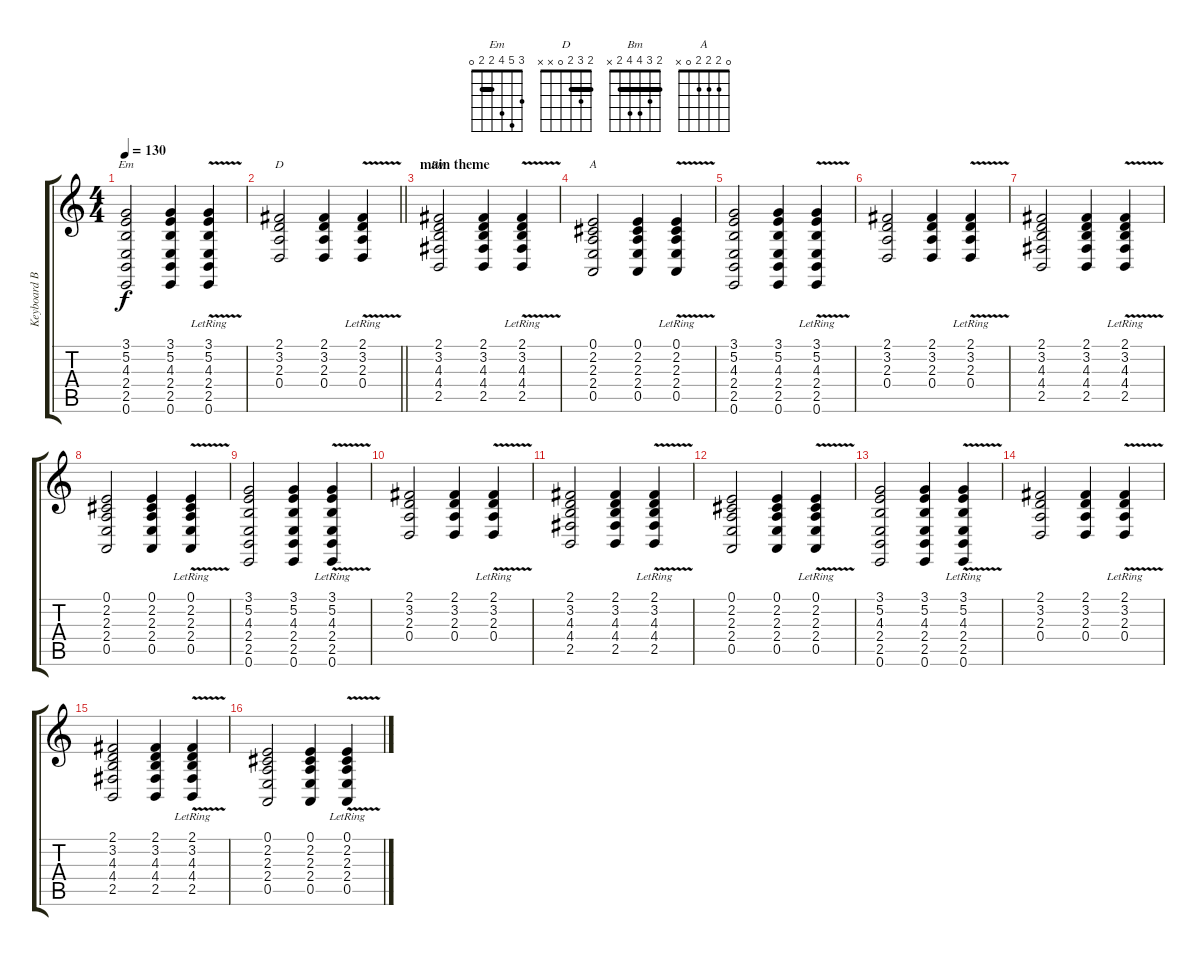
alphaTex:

\track ("Keyboard Back" "Keyboard B") {instrument fx6goblins}
\staff {score tabs}
\tuning (E4 B3 G3 D3 A2 E2) {hide}
\chord ("Em" 3 5 4 2 2 0) {barre 2}
\chord ("D" 2 3 2 0 x x) {barre 2}
\chord ("Bm" 2 3 4 4 2 x) {barre 2}
\chord ("A" 0 2 2 2 0 x)
\ts (4 4)
\tempo 130
\clef g2
\ks c
(3.1 5.2 4.3 2.4 2.5 0.6).2{ch "Em" dy f} (3.1 5.2 4.3 2.4 2.5 0.6).4 (3.1 5.2{lr} 4.3 2.4 2.5{v} 0.6).4 |
\barLineRight lightlight
(2.1 3.2 2.3 0.4).2{ch "D"} (2.1 3.2 2.3 0.4).4 (2.1 3.2{v lr} 2.3 0.4).4 |
\section ("" "main theme")
(2.1 3.2 4.3 4.4 2.5).2{ch "Bm"} (2.1 3.2 4.3 4.4 2.5).4 (2.1{lr} 3.2 4.3{v} 4.4 2.5).4 |
(0.1 2.2 2.3 2.4 0.5).2{ch "A"} (0.1 2.2 2.3 2.4 0.5).4 (0.1{lr} 2.2 2.3{v} 2.4 0.5).4 |
(3.1 5.2 4.3 2.4 2.5 0.6).2 (3.1 5.2 4.3 2.4 2.5 0.6).4 (3.1 5.2{lr} 4.3 2.4 2.5{v} 0.6).4 |
(2.1 3.2 2.3 0.4).2 (2.1 3.2 2.3 0.4).4 (2.1 3.2{v lr} 2.3 0.4).4 |
(2.1 3.2 4.3 4.4 2.5).2 (2.1 3.2 4.3 4.4 2.5).4 (2.1{lr} 3.2 4.3{v} 4.4 2.5).4 |
(0.1 2.2 2.3 2.4 0.5).2 (0.1 2.2 2.3 2.4 0.5).4 (0.1{lr} 2.2 2.3{v} 2.4 0.5).4 |
(3.1 5.2 4.3 2.4 2.5 0.6).2 (3.1 5.2 4.3 2.4 2.5 0.6).4 (3.1 5.2{lr} 4.3 2.4 2.5{v} 0.6).4 |
(2.1 3.2 2.3 0.4).2 (2.1 3.2 2.3 0.4).4 (2.1 3.2{v lr} 2.3 0.4).4 |
(2.1 3.2 4.3 4.4 2.5).2 (2.1 3.2 4.3 4.4 2.5).4 (2.1{lr} 3.2 4.3{v} 4.4 2.5).4 |
(0.1 2.2 2.3 2.4 0.5).2 (0.1 2.2 2.3 2.4 0.5).4 (0.1{lr} 2.2 2.3{v} 2.4 0.5).4 |
(3.1 5.2 4.3 2.4 2.5 0.6).2 (3.1 5.2 4.3 2.4 2.5 0.6).4 (3.1 5.2{lr} 4.3 2.4 2.5{v} 0.6).4 |
(2.1 3.2 2.3 0.4).2 (2.1 3.2 2.3 0.4).4 (2.1 3.2{v lr} 2.3 0.4).4 |
(2.1 3.2 4.3 4.4 2.5).2 (2.1 3.2 4.3 4.4 2.5).4 (2.1{lr} 3.2 4.3{v} 4.4 2.5).4 |
(0.1 2.2 2.3 2.4 0.5).2 (0.1 2.2 2.3 2.4 0.5).4 (0.1{lr} 2.2 2.3{v} 2.4 0.5).4
